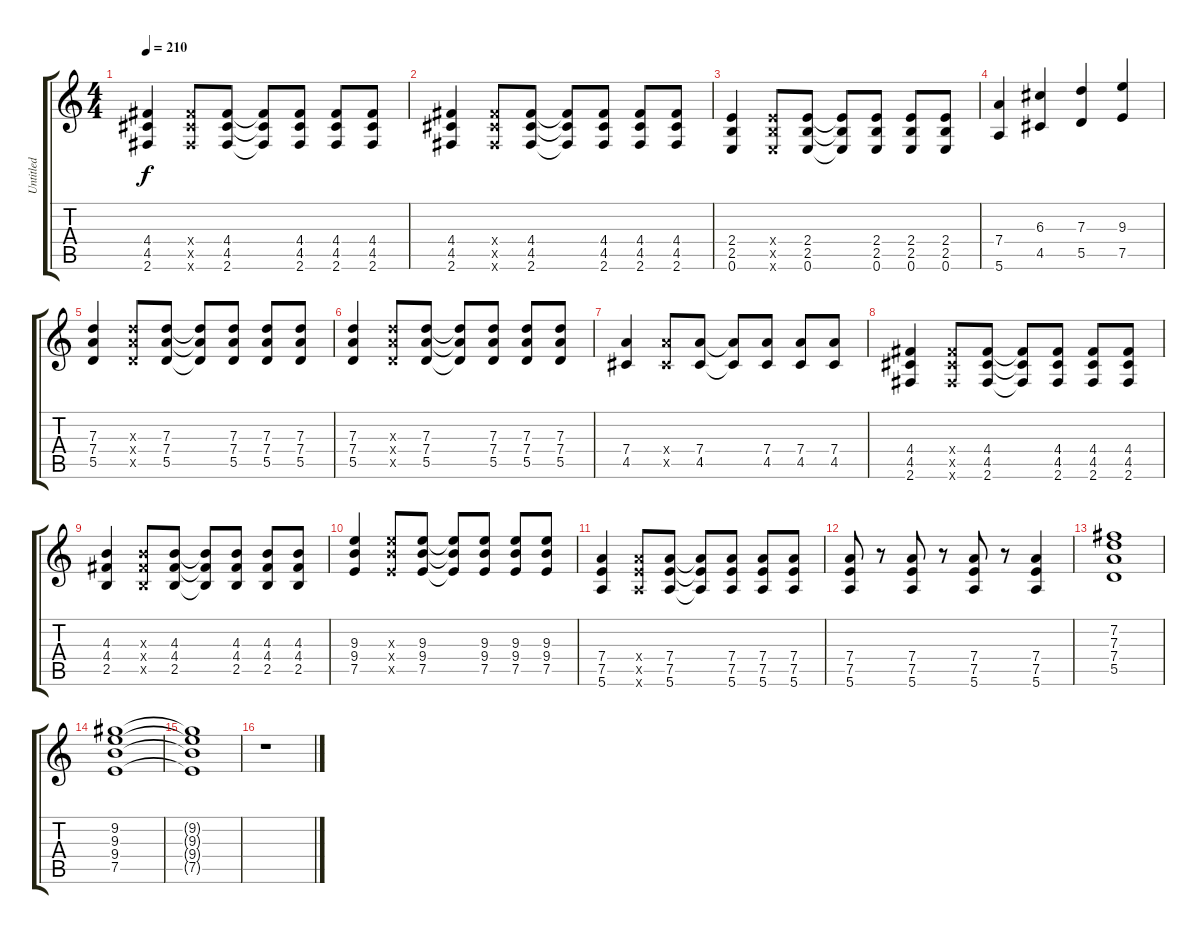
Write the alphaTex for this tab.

\track ("Untitled" "Untitled") {instrument distortionguitar}
\staff {score tabs}
\tuning (E4 B3 G3 D3 A2 E2) {hide}
\ts (4 4)
\tempo 210
\clef g2
\ks c
(4.4 4.5 2.6).4{dy f} (4.4{x} 4.5{x} 2.6{x}).8 (4.4 4.5 2.6).8 (4.4{t} 4.5{t} 2.6{t}).8 (4.4 4.5 2.6).8 (4.4 4.5 2.6).8 (4.4 4.5 2.6).8 |
(4.4 4.5 2.6).4 (4.4{x} 4.5{x} 2.6{x}).8 (4.4 4.5 2.6).8 (4.4{t} 4.5{t} 2.6{t}).8 (4.4 4.5 2.6).8 (4.4 4.5 2.6).8 (4.4 4.5 2.6).8 |
(2.4 2.5 0.6).4 (2.4{x} 2.5{x} 0.6{x}).8 (2.4 2.5 0.6).8 (2.4{t} 2.5{t} 0.6{t}).8 (2.4 2.5 0.6).8 (2.4 2.5 0.6).8 (2.4 2.5 0.6).8 |
(7.4 5.6).4 (6.3 4.5).4 (7.3 5.5).4 (9.3 7.5).4 |
(7.3 7.4 5.5).4 (7.3{x} 7.4{x} 5.5{x}).8 (7.3 7.4 5.5).8 (7.3{t} 7.4{t} 5.5{t}).8 (7.3 7.4 5.5).8 (7.3 7.4 5.5).8 (7.3 7.4 5.5).8 |
(7.3 7.4 5.5).4 (7.3{x} 7.4{x} 5.5{x}).8 (7.3 7.4 5.5).8 (7.3{t} 7.4{t} 5.5{t}).8 (7.3 7.4 5.5).8 (7.3 7.4 5.5).8 (7.3 7.4 5.5).8 |
(7.4 4.5).4 (7.4{x} 4.5{x}).8 (7.4 4.5).8 (7.4{t} 4.5{t}).8 (7.4 4.5).8 (7.4 4.5).8 (7.4 4.5).8 |
(4.4 4.5 2.6).4 (4.4{x} 4.5{x} 2.6{x}).8 (4.4 4.5 2.6).8 (4.4{t} 4.5{t} 2.6{t}).8 (4.4 4.5 2.6).8 (4.4 4.5 2.6).8 (4.4 4.5 2.6).8 |
(4.3 4.4 2.5).4 (4.3{x} 4.4{x} 2.5{x}).8 (4.3 4.4 2.5).8 (4.3{t} 4.4{t} 2.5{t}).8 (4.3 4.4 2.5).8 (4.3 4.4 2.5).8 (4.3 4.4 2.5).8 |
(9.3 9.4 7.5).4 (9.3{x} 9.4{x} 7.5{x}).8 (9.3 9.4 7.5).8 (9.3{t} 9.4{t} 7.5{t}).8 (9.3 9.4 7.5).8 (9.3 9.4 7.5).8 (9.3 9.4 7.5).8 |
(7.4 7.5 5.6).4 (7.4{x} 7.5{x} 5.6{x}).8 (7.4 7.5 5.6).8 (7.4{t} 7.5{t} 5.6{t}).8 (7.4 7.5 5.6).8 (7.4 7.5 5.6).8 (7.4 7.5 5.6).8 |
(7.4 7.5 5.6).8 r.8 (7.4 7.5 5.6).8 r.8 (7.4 7.5 5.6).8 r.8 (7.4 7.5 5.6).4 |
(7.2 7.3 7.4 5.5).1 |
(9.2 9.3 9.4 7.5).1 |
(9.2{t} 9.3{t} 9.4{t} 7.5{t}).1 |
r.1
